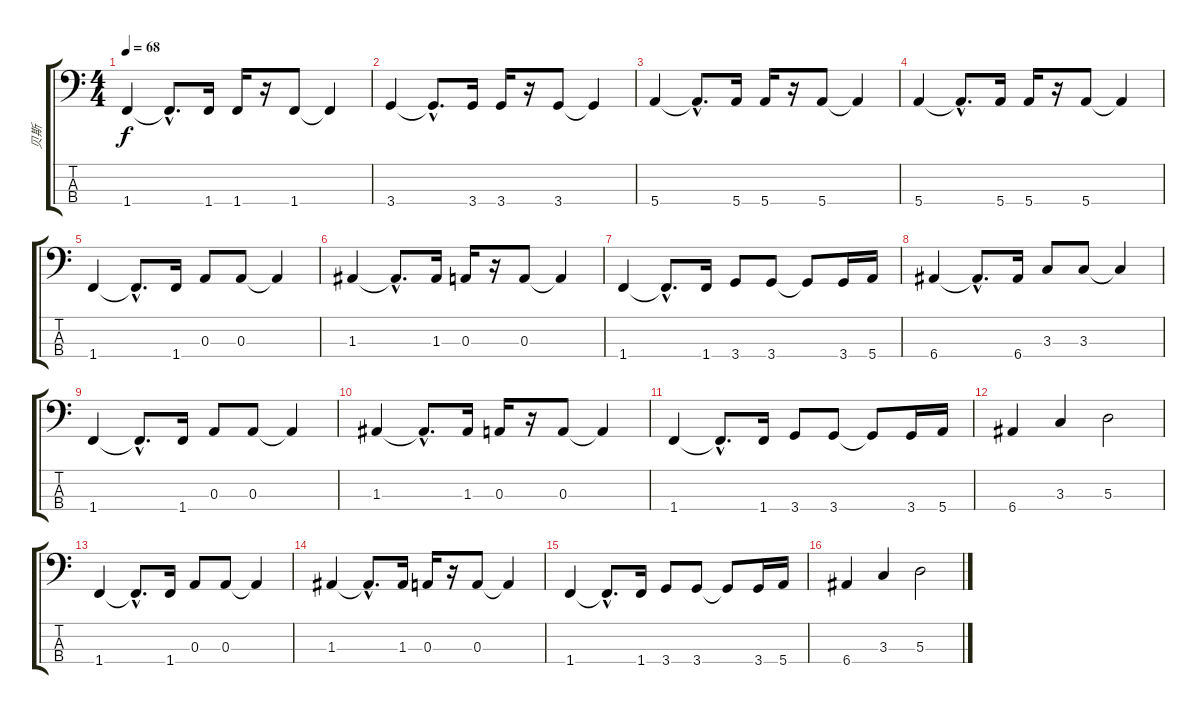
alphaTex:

\track ("贝斯" "贝斯") {instrument electricbassfinger}
\staff {score tabs}
\tuning (G2 D2 A1 E1) {hide}
\ts (4 4)
\tempo 68
\clef f4
\ks c
1.4.4{dy f} 1.4{hac t}.8{d} 1.4.16 1.4.16 r.16 1.4.8 1.4{t}.4 |
3.4.4 3.4{hac t}.8{d} 3.4.16 3.4.16 r.16 3.4.8 3.4{t}.4 |
5.4.4 5.4{hac t}.8{d} 5.4.16 5.4.16 r.16 5.4.8 5.4{t}.4 |
5.4.4 5.4{hac t}.8{d} 5.4.16 5.4.16 r.16 5.4.8 5.4{t}.4 |
1.4.4 1.4{hac t}.8{d} 1.4.16 0.3.8 0.3.8 0.3{t}.4 |
1.3.4 1.3{hac t}.8{d} 1.3.16 0.3.16 r.16 0.3.8 0.3{t}.4 |
1.4.4 1.4{hac t}.8{d} 1.4.16 3.4.8 3.4.8 3.4{t}.8 3.4.16 5.4.16 |
6.4.4 6.4{hac t}.8{d} 6.4.16 3.3.8 3.3.8 3.3{t}.4 |
1.4.4 1.4{hac t}.8{d} 1.4.16 0.3.8 0.3.8 0.3{t}.4 |
1.3.4 1.3{hac t}.8{d} 1.3.16 0.3.16 r.16 0.3.8 0.3{t}.4 |
1.4.4 1.4{hac t}.8{d} 1.4.16 3.4.8 3.4.8 3.4{t}.8 3.4.16 5.4.16 |
6.4.4 3.3.4 5.3.2 |
1.4.4 1.4{hac t}.8{d} 1.4.16 0.3.8 0.3.8 0.3{t}.4 |
1.3.4 1.3{hac t}.8{d} 1.3.16 0.3.16 r.16 0.3.8 0.3{t}.4 |
1.4.4 1.4{hac t}.8{d} 1.4.16 3.4.8 3.4.8 3.4{t}.8 3.4.16 5.4.16 |
6.4.4 3.3.4 5.3.2
